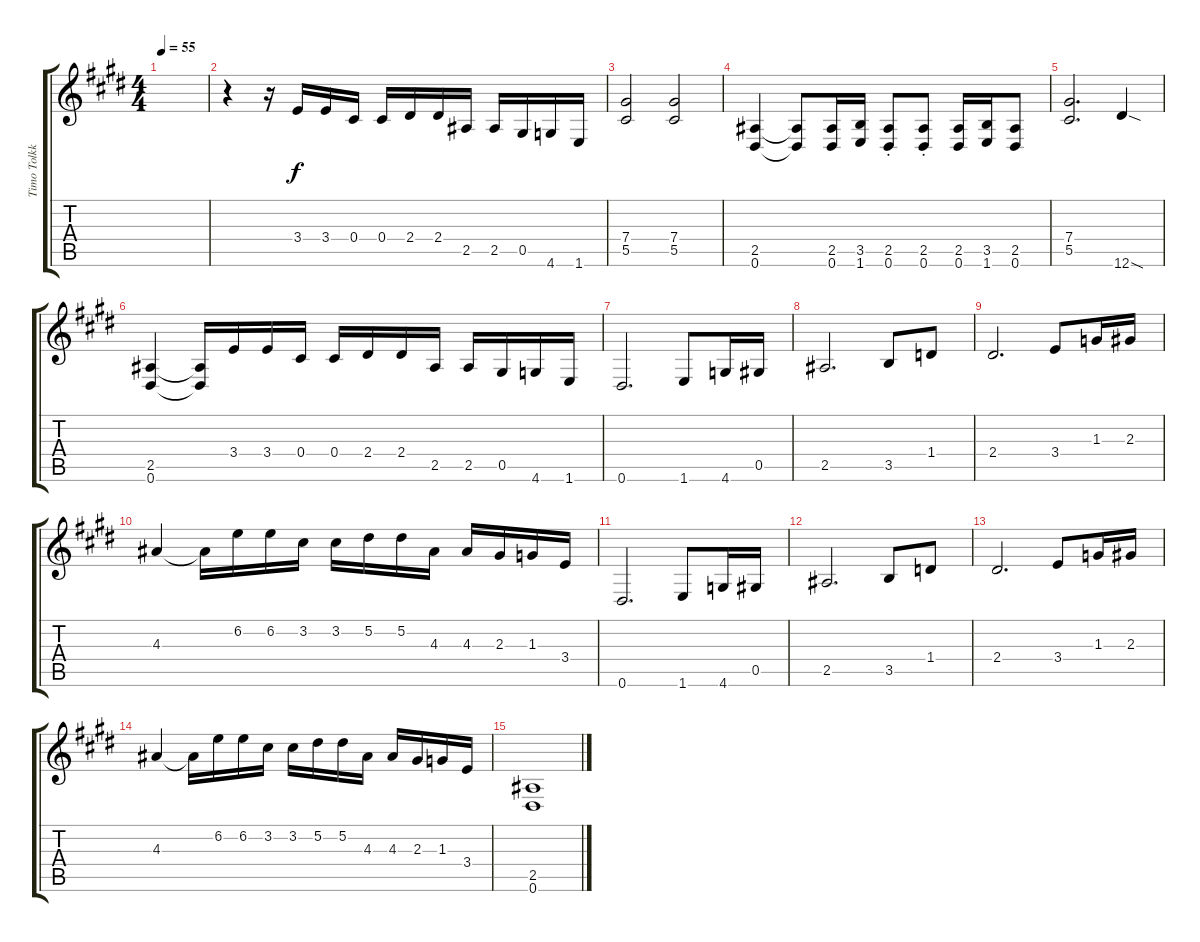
\track ("Timo Tolkki I" "Timo Tolkk") {instrument distortionguitar}
\staff {score tabs}
\tuning (Eb4 Bb3 Gb3 Db3 Ab2 Eb2) {hide}
\ts (4 4)
\tempo 55
\clef g2
\ks e
|
r.4 r.16{instrument distortionguitar} 3.4.16 3.4.16 0.4.16 0.4.16 2.4.16 2.4.16 2.5.16 2.5.16 0.5.16 4.6.16 1.6.16 |
(7.4 5.5).2 (7.4 5.5).2 |
(2.5 0.6).4 (2.5{t} 0.6{t}).8 (2.5 0.6).16 (3.5 1.6).16 (2.5{st} 0.6{st}).8 (2.5{st} 0.6{st}).8 (2.5 0.6).16 (3.5 1.6).16 (2.5 0.6).8 |
(7.4 5.5).2{d} 12.6{sod}.4 |
(2.5 0.6).4 (2.5{t} 0.6{t}).16 3.4.16 3.4.16 0.4.16 0.4.16 2.4.16 2.4.16 2.5.16 2.5.16 0.5.16 4.6.16 1.6.16 |
0.6.2{d} 1.6.8 4.6.16 0.5.16 |
2.5.2{d} 3.5.8 1.4.8 |
2.4.2{d} 3.4.8 1.3.16 2.3.16 |
4.3.4 4.3{t}.16 6.2.16 6.2.16 3.2.16 3.2.16 5.2.16 5.2.16 4.3.16 4.3.16 2.3.16 1.3.16 3.4.16 |
0.6.2{d} 1.6.8 4.6.16 0.5.16 |
2.5.2{d} 3.5.8 1.4.8 |
2.4.2{d} 3.4.8 1.3.16 2.3.16 |
4.3.4 4.3{t}.16 6.2.16 6.2.16 3.2.16 3.2.16 5.2.16 5.2.16 4.3.16 4.3.16 2.3.16 1.3.16 3.4.16 |
(2.5 0.6).1
